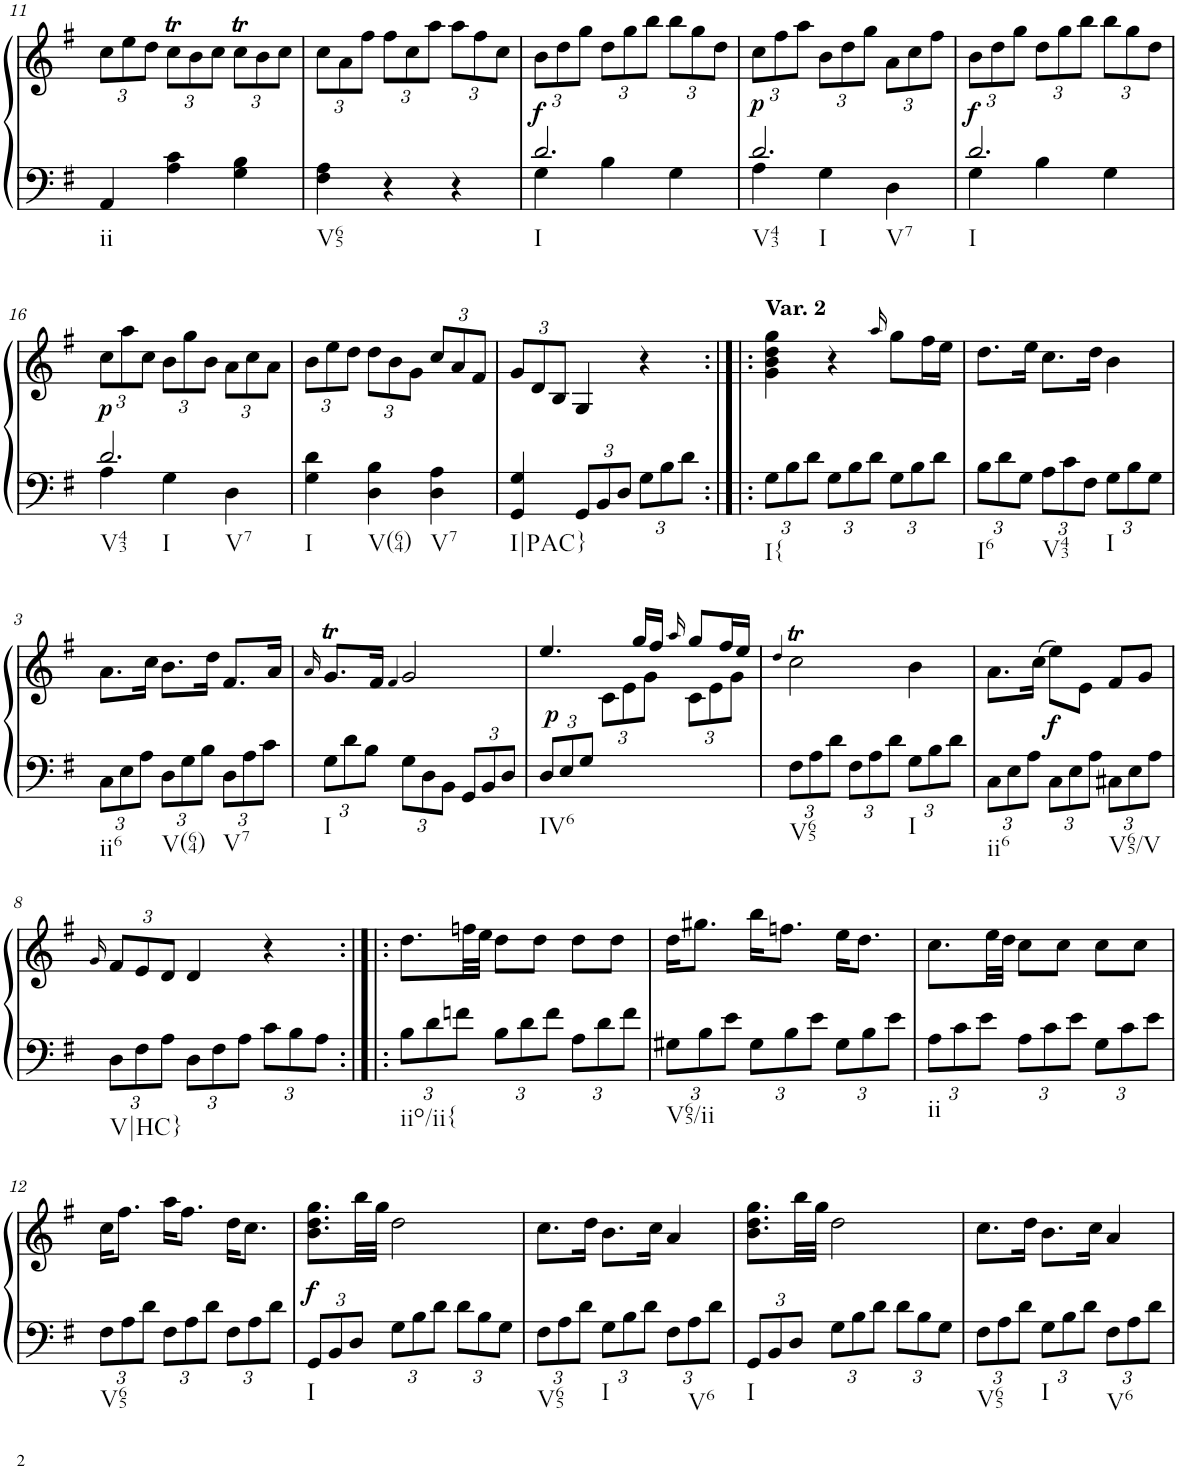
**kern	**kern	**dynam
*part1	*part1	*part1
*staff2	*staff1	*staff1/2
*I"Piano	*	*
*I'Pno.	*	*
!!LO:PB:g=z
*clefF4	*clefG2	*
*k[f#]	*k[f#]	*
*M3/4	*M3/4	*
*	*Xbrackettup	*
=11	=11	=11
!LO:TX:b:t=ii	!	!
4AA/	12cc\L	.
.	12ee\	.
.	12dd\J	.
4A\ 4c\	12ccT\L	.
.	12b\	.
.	12cc\J	.
4G\ 4B\	12ccT\L	.
.	12b\	.
.	12cc\J	.
=12	=12	=12
!LO:TX:b:t=V65	!	!
4F#\ 4A\	12cc\L	.
.	12a\	.
.	12ff#\J	.
4r	12ff#\L	.
.	12cc\	.
.	12aa\J	.
4r	12aa\L	.
.	12ff#\	.
.	12cc\J	.
=13	=13	=13
*^	*	*
!LO:TX:b:t=I	!	!	!
!	!	!	!LO:DY:b
4G\	2.d/	12b\L	f
.	.	12dd\	.
.	.	12gg\J	.
4B\	.	12dd\L	.
.	.	12gg\	.
.	.	12bb\J	.
4G\	.	12bb\L	.
.	.	12gg\	.
.	.	12dd\J	.
=14	=14	=14	=14
!LO:TX:b:t=V43	!	!	!
!	!	!	!LO:DY:b
4A\	2.d/	12cc\L	p
.	.	12ff#\	.
.	.	12aa\J	.
!LO:TX:b:t=I	!	!	!
4G\	.	12b\L	.
.	.	12dd\	.
.	.	12gg\J	.
!LO:TX:b:t=V7	!	!	!
4D\	.	12a\L	.
.	.	12cc\	.
.	.	12ff#\J	.
=15	=15	=15	=15
!LO:TX:b:t=I	!	!	!
!	!	!	!LO:DY:b
4G\	2.d/	12b\L	f
.	.	12dd\	.
.	.	12gg\J	.
4B\	.	12dd\L	.
.	.	12gg\	.
.	.	12bb\J	.
4G\	.	12bb\L	.
.	.	12gg\	.
.	.	12dd\J	.
!!LO:LB:g=z
=16	=16	=16	=16
!LO:TX:b:t=V43	!	!	!
!	!	!	!LO:DY:b
4A\	2.d/	12cc\L	p
.	.	12aa\	.
.	.	12cc\J	.
!LO:TX:b:t=I	!	!	!
4G\	.	12b\L	.
.	.	12gg\	.
.	.	12b\J	.
!LO:TX:b:t=V7	!	!	!
4D\	.	12a\L	.
.	.	12cc\	.
.	.	12a\J	.
*v	*v	*	*
=17	=17	=17
!LO:TX:b:t=I	!	!
4G\ 4d\	12b\L	.
.	12ee\	.
.	12dd\J	.
!LO:TX:b:t=V(64)	!	!
4D\ 4B\	12dd\L	.
.	12b\	.
.	12g\J	.
!LO:TX:b:t=V7	!	!
4D\ 4A\	12cc/L	.
.	12a/	.
.	12f#/J	.
=18	=18	=18
!LO:TX:b:t=I|PAC}	!	!
4GG/ 4G/	12g/L	.
.	12d/	.
.	12B/J	.
*Xbrackettup	*	*
12GG/L	4G/	.
12BB/	.	.
12D/J	.	.
12G\L	4r	.
12B\	.	.
12d\J	.	.
=1:|!|:	=1:|!|:	=1:|!|:
!	!LO:TX:a:B:t=Var. 2	!
!LO:TX:b:t=I{	!	!
12G\L	4g\ 4b\ 4dd\ 4gg\	.
12B\	.	.
12d\J	.	.
12G\L	4r	.
12B\	.	.
12d\J	.	.
.	16qaa/	.
12G\L	8gg\L	.
12B\	.	.
.	16ff#\L	.
12d\J	.	.
.	16ee\JJ	.
=2	=2	=2
!LO:TX:b:t=I6	!	!
12B\L	8.dd\L	.
12d\	.	.
12G\J	.	.
.	16ee\Jk	.
!LO:TX:b:t=V43	!	!
12A\L	8.cc\L	.
12c\	.	.
12F#\J	.	.
.	16dd\Jk	.
!LO:TX:b:t=I	!	!
12G\L	4b\	.
12B\	.	.
12G\J	.	.
!!LO:LB:g=z
=3	=3	=3
!LO:TX:b:t=ii6	!	!
12C\L	8.a\L	.
12E\	.	.
12A\J	.	.
.	16cc\Jk	.
!LO:TX:b:t=V(64)	!	!
12D\L	8.b\L	.
12G\	.	.
12B\J	.	.
.	16dd\Jk	.
!LO:TX:b:t=V7	!	!
12D\L	8.f#/L	.
12A\	.	.
12c\J	.	.
.	16a/Jk	.
=4	=4	=4
.	16qa/	.
!LO:TX:b:t=I	!	!
12G\L	8.gT/L	.
12d\	.	.
12B\J	.	.
.	16f#/Jk	.
.	4qf#/	.
12G\L	2g/	.
12D\	.	.
12BB\J	.	.
12GG/L	.	.
12BB/	.	.
12D/J	.	.
=5	=5	=5
*	*^	*
!LO:TX:b:t=IV6	!	!	!
!	!	!	!LO:DY:b
12D/L	4.ee/	4ryy	p
12E/	.	.	.
12G/J	.	.	.
2ryy	.	12c\L	.
.	.	12e\	.
.	16gg/LL	.	.
.	.	12g\J	.
.	16ff#/JJ	.	.
.	16qaa/	.	.
.	8gg/L	12c\L	.
.	.	12e\	.
.	16ff#/L	.	.
.	.	12g\J	.
.	16ee/JJ	.	.
*	*v	*v	*
=6	=6	=6
.	4qdd/	.
!LO:TX:b:t=V65	!	!
12F#\L	2ccT\	.
12A\	.	.
12d\J	.	.
12F#\L	.	.
12A\	.	.
12d\J	.	.
!LO:TX:b:t=I	!	!
12G\L	4b\	.
12B\	.	.
12d\J	.	.
=7	=7	=7
!LO:TX:b:t=ii6	!	!
12C\L	8.a\L	.
12E\	.	.
12A\J	.	.
.	(16cc\Jk	.
!	!	!LO:DY:b
12C\L	8ee\L)	f
12E\	.	.
.	8e\J	.
12A\J	.	.
!LO:TX:b:t=V65/V	!	!
12C#X\L	8f#/L	.
12E\	.	.
.	8g/J	.
12A\J	.	.
!!LO:LB:g=z
=8	=8	=8
.	16qg/	.
!LO:TX:b:t=V|HC}	!	!
12D\L	12f#/L	.
12F#\	12e/	.
12A\J	12d/J	.
12D\L	4d/	.
12F#\	.	.
12A\J	.	.
12c\L	4r	.
12B\	.	.
12A\J	.	.
=9:|!|:	=9:|!|:	=9:|!|:
!LO:TX:b:t=iio/ii{	!	!
12B\L	8.dd\L	.
12d\	.	.
12fn\J	.	.
.	32ffn\LL	.
.	32ee\JJJ	.
12B\L	8dd\L	.
12d\	.	.
.	8dd\J	.
12f\J	.	.
12A\L	8dd\L	.
12d\	.	.
.	8dd\J	.
12f\J	.	.
=10	=10	=10
!LO:TX:b:t=V65/ii	!	!
12G#X\L	16dd\KL	.
.	8.gg#X\J	.
12B\	.	.
12e\J	.	.
12G#\L	16bb\KL	.
.	8.ffn\J	.
12B\	.	.
12e\J	.	.
12G#\L	16ee\KL	.
.	8.dd\J	.
12B\	.	.
12e\J	.	.
=11	=11	=11
!LO:TX:b:t=ii	!	!
12A\L	8.cc\L	.
12c\	.	.
12e\J	.	.
.	32ee\LL	.
.	32dd\JJJ	.
12A\L	8cc\L	.
12c\	.	.
.	8cc\J	.
12e\J	.	.
12G\L	8cc\L	.
12c\	.	.
.	8cc\J	.
12e\J	.	.
!!LO:LB:g=z
=12	=12	=12
!LO:TX:b:t=V65	!	!
12F#\L	16cc\KL	.
.	8.ff#\J	.
12A\	.	.
12d\J	.	.
12F#\L	16aa\KL	.
.	8.ff#\J	.
12A\	.	.
12d\J	.	.
12F#\L	16dd\KL	.
.	8.cc\J	.
12A\	.	.
12d\J	.	.
=13	=13	=13
!LO:TX:b:t=I	!	!
!	!	!LO:DY:b
12GG/L	8.b\ 8.dd\ 8.gg\L	f
12BB/	.	.
12D/J	.	.
.	32bb\LL	.
.	32gg\JJJ	.
12G\L	2dd\	.
12B\	.	.
12d\J	.	.
12d\L	.	.
12B\	.	.
12G\J	.	.
=14	=14	=14
!LO:TX:b:t=V65	!	!
12F#\L	8.cc\L	.
12A\	.	.
12d\J	.	.
.	16dd\Jk	.
!LO:TX:b:t=I	!	!
12G\L	8.b\L	.
12B\	.	.
12d\J	.	.
.	16cc\Jk	.
12F#\L	4a/	.
!LO:TX:b:t=V6	!	!
12A\	.	.
12d\J	.	.
=15	=15	=15
!LO:TX:b:t=I	!	!
12GG/L	8.b\ 8.dd\ 8.gg\L	.
12BB/	.	.
12D/J	.	.
.	32bb\LL	.
.	32gg\JJJ	.
12G\L	2dd\	.
12B\	.	.
12d\J	.	.
12d\L	.	.
12B\	.	.
12G\J	.	.
=16	=16	=16
!LO:TX:b:t=V65	!	!
12F#\L	8.cc\L	.
12A\	.	.
12d\J	.	.
.	16dd\Jk	.
!LO:TX:b:t=I	!	!
12G\L	8.b\L	.
12B\	.	.
12d\J	.	.
.	16cc\Jk	.
!LO:TX:b:t=V6	!	!
12F#\L	4a/	.
12A\	.	.
12d\J	.	.
=	=	=
*-	*-	*-
